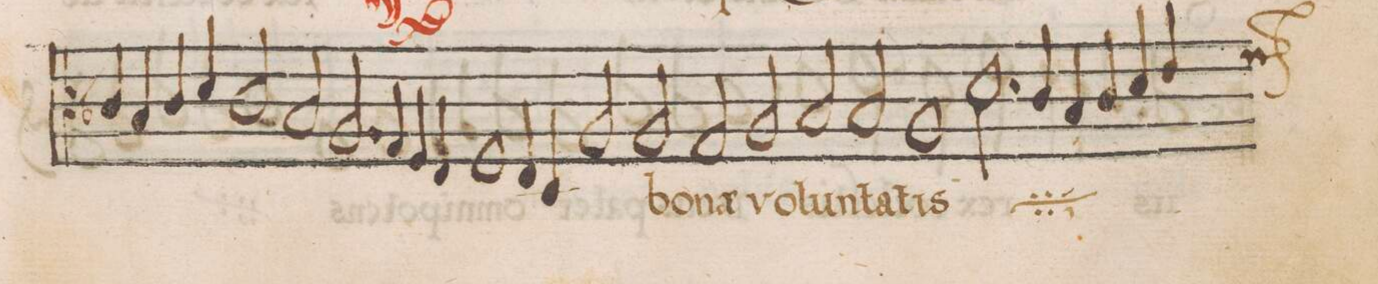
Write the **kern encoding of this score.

**kern	**text
*I"TENOR	*
*clefC3	*
*k[b-]	*
*met(C)	*
*M2/1	*
4c/	-ra
4B-/	.
4c/	.
4d/	.
2c/	pax
2B-/	ho-
=7-	=7-
2.A/	-mi-
4G/	.
4F/	.
4E/	.
1F/	.
=8-	=8-
4E/	-ni-
4D/	.
2A/	-bus
*	*Xij
2A/	bo-
=9-	=9-
2G/	-nae
2A/	vo-
2B-/	-lun-
2B-/	-ta-
=10-	=10-
1A/	-tis
*	*ij
2.d\	vo-
4c/	.
=11-	=11-
4B-/	.
4c/	.
4d/	.
*custos:f	*
4eny/	.
*-	*-
